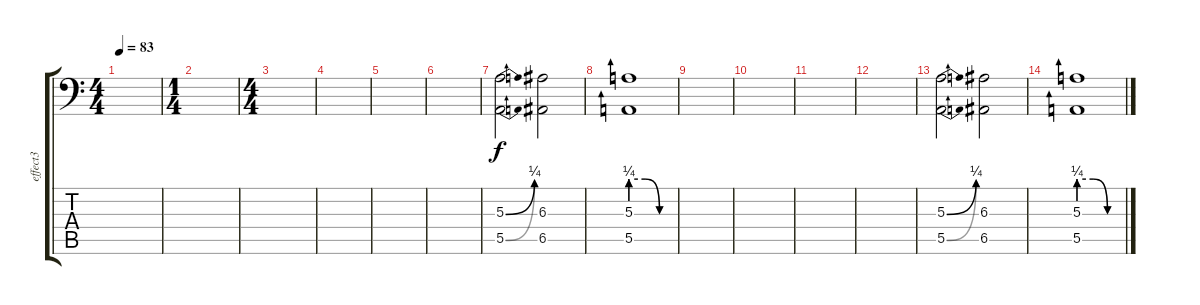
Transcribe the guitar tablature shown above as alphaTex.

\track ("effect3" "effect3") {instrument pad8sweep}
\staff {score tabs}
\tuning (Db4 Ab3 E3 B2 E2 A1) {hide}
\ts (4 4)
\tempo 83
\clef f4
\ks c
|
\ts (1 4)
|
\ts (4 4)
|
|
|
|
(5.3{be (bend 0 0 60 1)} 5.5{be (bend 0 0 60 1)}).2 (6.3 6.5).2 |
(5.3{be (custom 0 1 20 1 40 0 60 0)} 5.5{be (custom 0 1 20 1 40 0 60 0)}).1 |
|
|
|
|
(5.3{be (bend 0 0 60 1)} 5.5{be (bend 0 0 60 1)}).2 (6.3 6.5).2 |
(5.3{be (custom 0 1 20 1 40 0 60 0)} 5.5{be (custom 0 1 20 1 40 0 60 0)}).1
